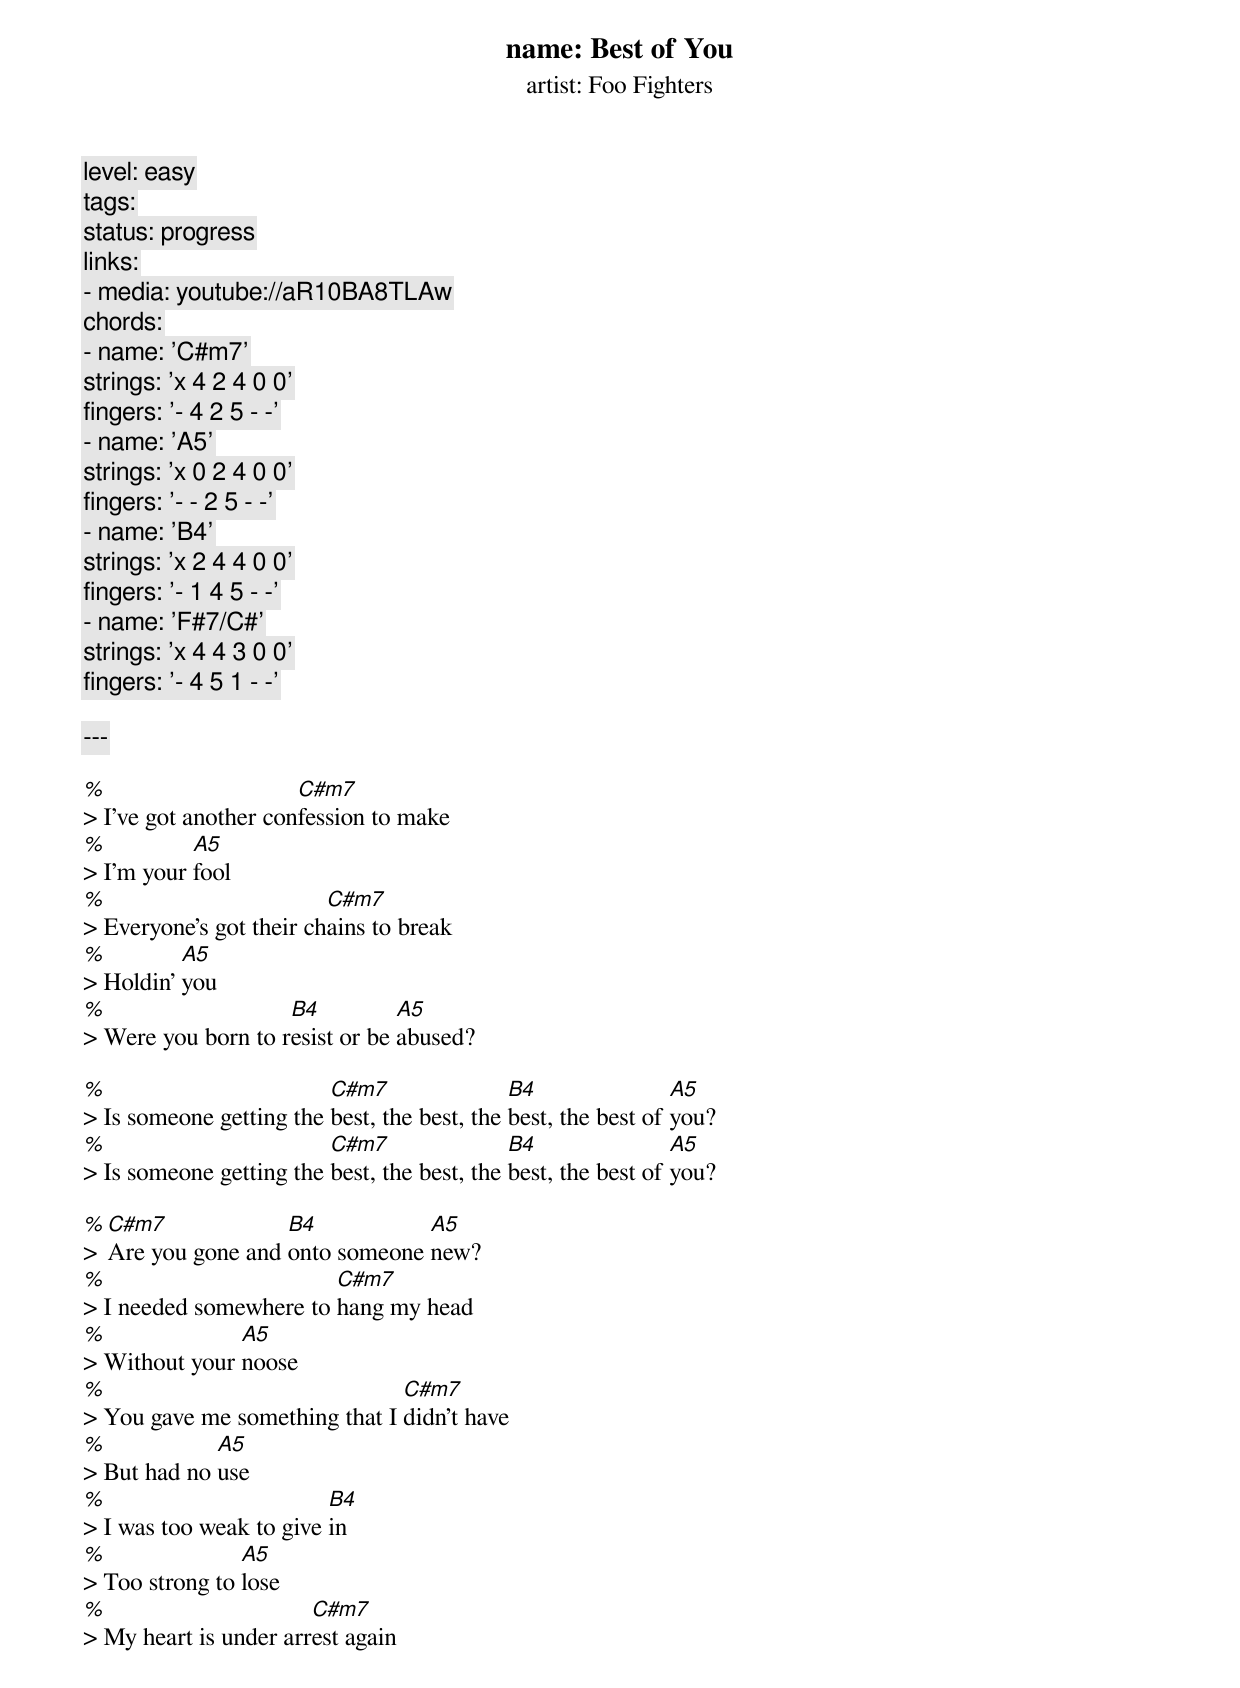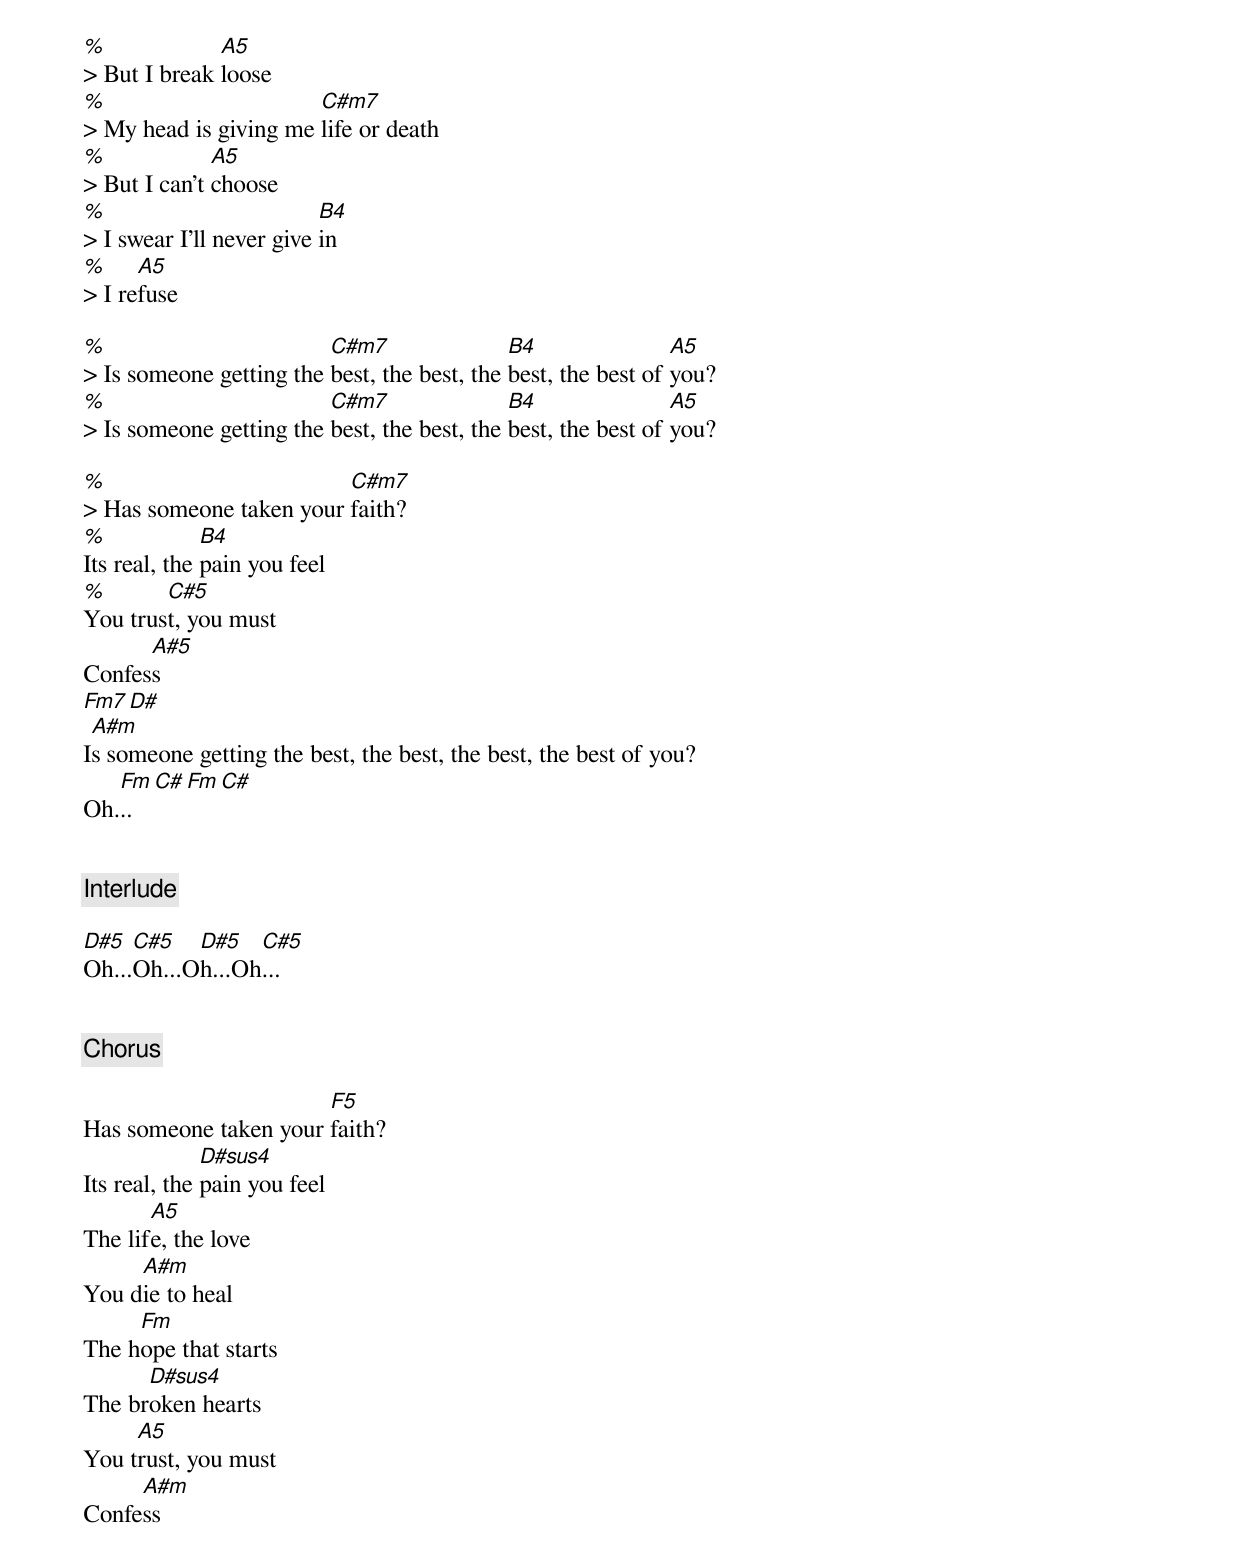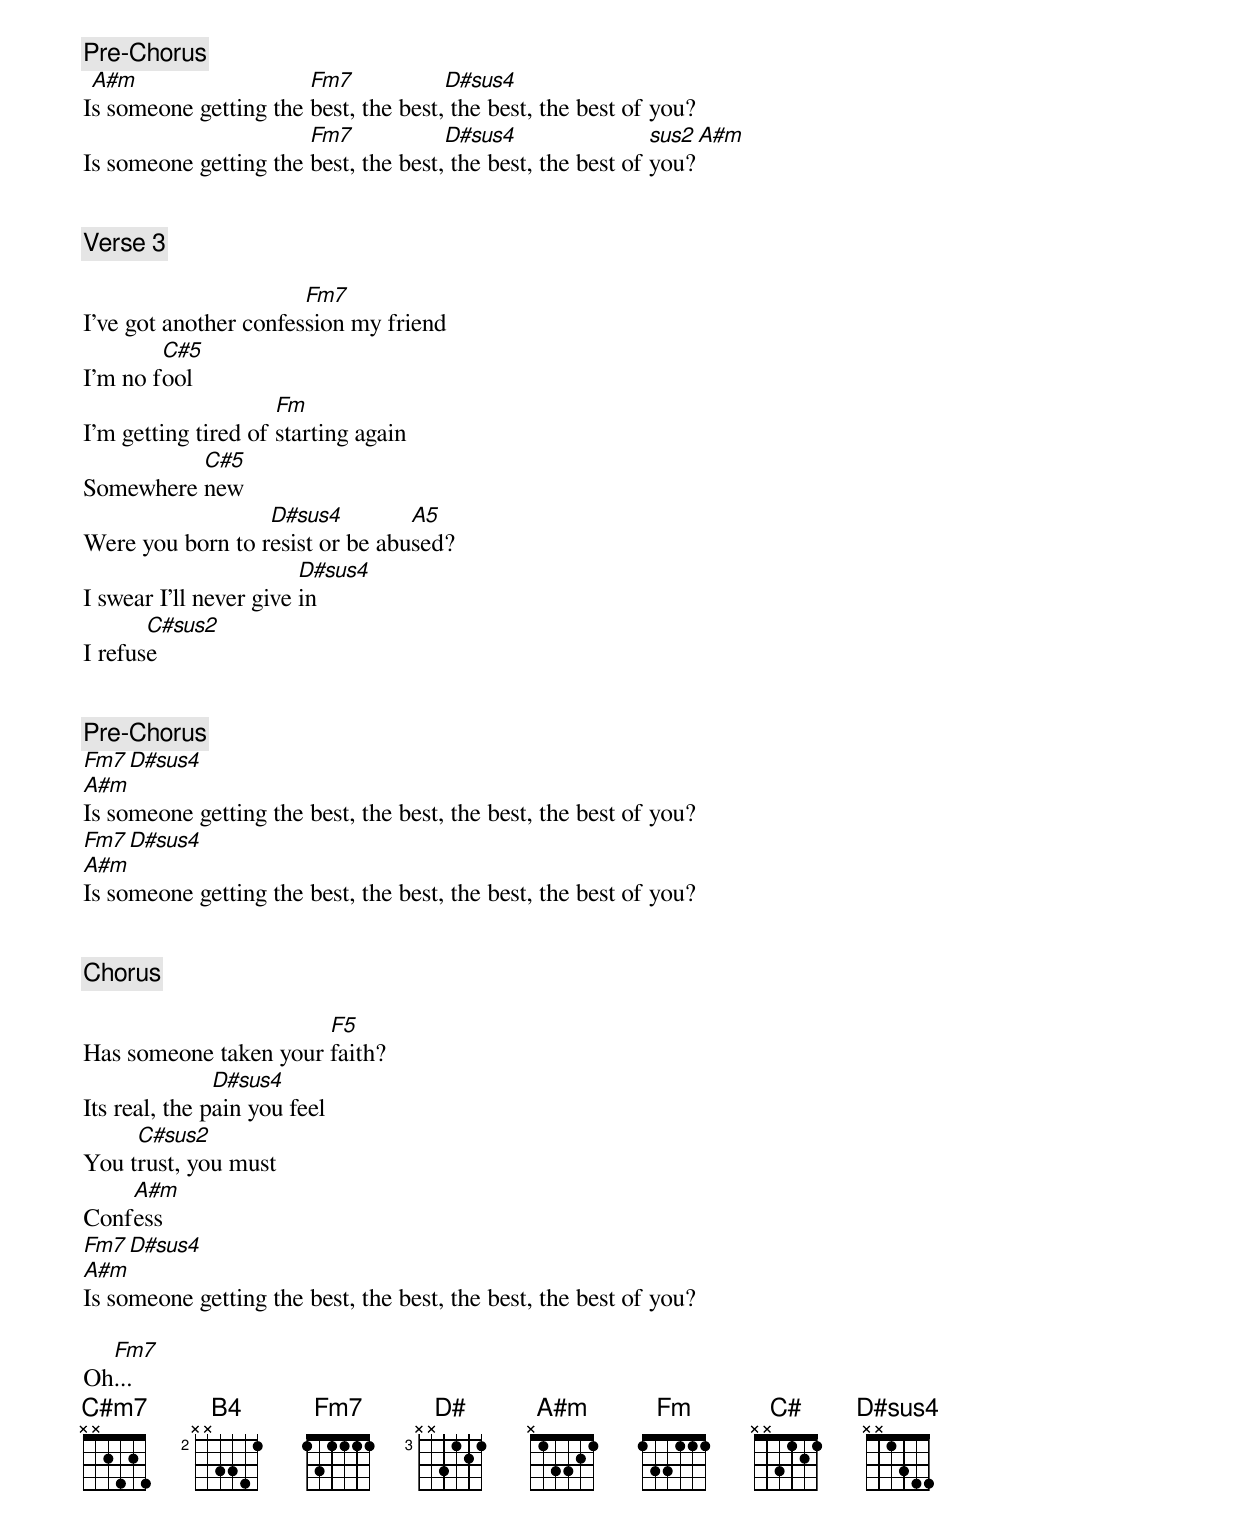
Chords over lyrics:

name: Best of You
artist: Foo Fighters
level: easy
tags:
status: progress
links:
  - media: youtube://aR10BA8TLAw
chords:
  - name: 'C#m7'
    strings: 'x 4 2 4 0 0'
    fingers: '- 4 2 5 - -'
  - name: 'A5'
    strings: 'x 0 2 4 0 0'
    fingers: '- - 2 5 - -'
  - name: 'B4'
    strings: 'x 2 4 4 0 0'
    fingers: '- 1 4 5 - -'
  - name: 'F#7/C#'
    strings: 'x 4 4 3 0 0'
    fingers: '- 4 5 1 - -'

---

%                     C#m7
> I've got another confession to make
%          A5
> I'm your fool
%                        C#m7
> Everyone's got their chains to break
%         A5
> Holdin' you
%                   B4          A5
> Were you born to resist or be abused?

%                        C#m7                B4                A5
> Is someone getting the best, the best, the best, the best of you?
%                        C#m7                B4                A5
> Is someone getting the best, the best, the best, the best of you?

% C#m7             B4           A5
> Are you gone and onto someone new?
%                       C#m7
> I needed somewhere to hang my head
%              A5
> Without your noose
%                              C#m7
> You gave me something that I didn't have
%            A5
> But had no use
%                        B4
> I was too weak to give in
%               A5
> Too strong to lose
%                      C#m7
> My heart is under arrest again
%             A5
> But I break loose
%                      C#m7
> My head is giving me life or death
%             A5
> But I can't choose
%                         B4
> I swear I'll never give in
%     A5
> I refuse

%                        C#m7                B4                A5
> Is someone getting the best, the best, the best, the best of you?
%                        C#m7                B4                A5
> Is someone getting the best, the best, the best, the best of you?

%                        C#m7
> Has someone taken your faith?
%             B4
Its real, the pain you feel
%       C#5
You trust, you must
      A#5
Confess
                       Fm7                D#
 A#m
Is someone getting the best, the best, the best, the best of you?
   Fm  C#  Fm  C#
Oh...


[Interlude]

D#5  C#5   D#5   C#5
Oh...Oh...Oh...Oh...


[Chorus]

                       F5
Has someone taken your faith?
              D#sus4
Its real, the pain you feel
       A5
The life, the love
     A#m
You die to heal
     Fm
The hope that starts
      D#sus4
The broken hearts
     A5
You trust, you must
     A#m
Confess


[Pre-Chorus]
 A#m                   Fm7            D#sus4
Is someone getting the best, the best, the best, the best of you?
                       Fm7            D#sus4                 sus2  A#m
Is someone getting the best, the best, the best, the best of you?


[Verse 3]

                       Fm7
I've got another confession my friend
        C#5
I'm no fool
                     Fm
I'm getting tired of starting again
          C#5
Somewhere new
                  D#sus4         A5
Were you born to resist or be abused?
                        D#sus4
I swear I'll never give in
       C#sus2
I refuse


[Pre-Chorus]
                       Fm7               D#sus4
A#m
Is someone getting the best, the best, the best, the best of you?
                       Fm7               D#sus4
A#m
Is someone getting the best, the best, the best, the best of you?


[Chorus]

                       F5
Has someone taken your faith?
               D#sus4
Its real, the pain you feel
     C#sus2
You trust, you must
    A#m
Confess
                       Fm7                D#sus4
A#m
Is someone getting the best, the best, the best, the best of you?

  Fm7
Oh...
